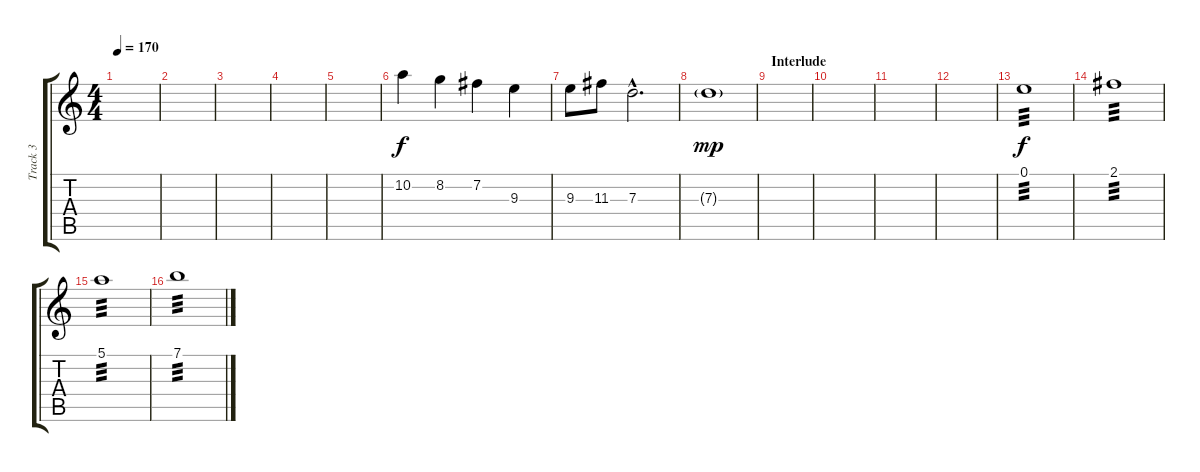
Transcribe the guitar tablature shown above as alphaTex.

\track ("Track 3" "Track 3") {instrument electricguitarjazz}
\staff {score tabs}
\tuning (E4 B3 G3 D3 A2 E2) {hide}
\ts (4 4)
\tempo 170
\clef g2
\ks c
|
|
|
|
|
10.2.4{dy f} 8.2.4 7.2.4 9.3.4 |
9.3.8 11.3.8 7.3{hac}.2{d} |
7.3{g}.1{dy mp} |
\section ("" "Interlude")
|
|
|
|
0.1.1{tp 3 dy f volume 14 instrument overdrivenguitar} |
2.1.1{tp 3} |
5.1.1{tp 3} |
7.1.1{tp 3}
